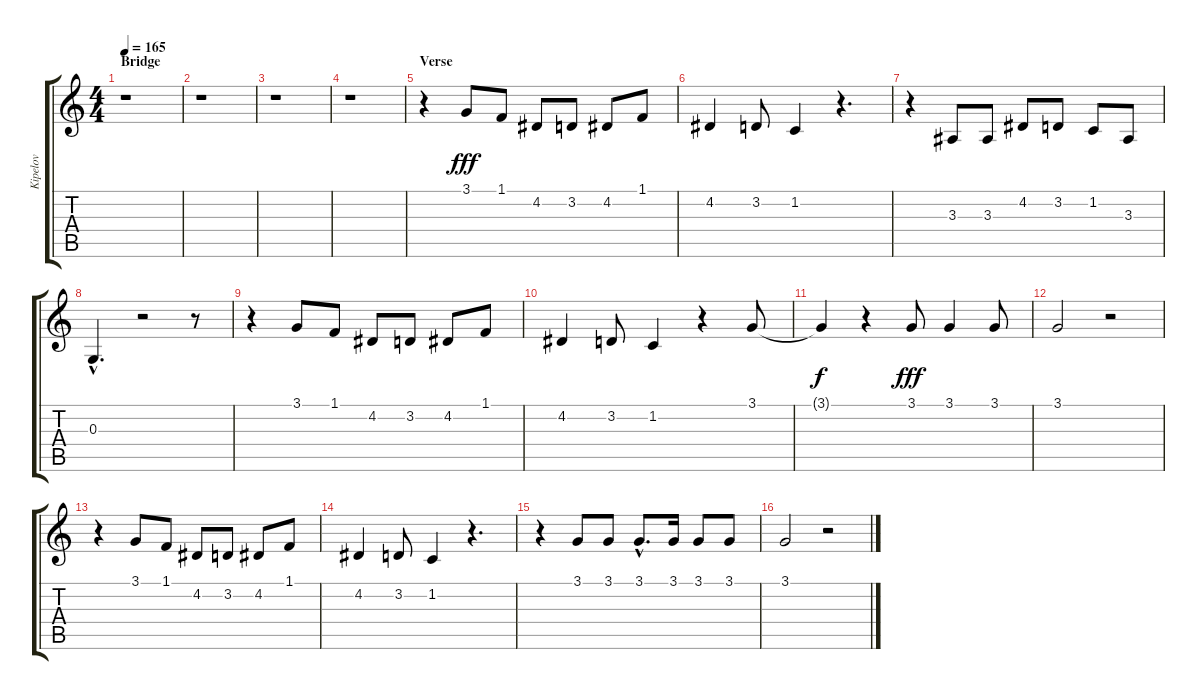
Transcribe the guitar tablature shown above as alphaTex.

\track ("Kipelov" "Kipelov") {instrument tenorsax}
\staff {score tabs}
\tuning (E4 B3 G3 D3 A2 E2) {hide}
\ts (4 4)
\section ("" "Bridge")
\tempo 165
\clef g2
\ks c
r.1{dy f} |
r.1 |
r.1 |
r.1 |
\section ("" "Verse")
r.4 3.1.8{dy fff} 1.1.8 4.2.8 3.2.8 4.2.8 1.1.8 |
4.2.4 3.2.8 1.2.4 r.4{d} |
r.4 3.3.8 3.3.8 4.2.8 3.2.8 1.2.8 3.3.8 |
0.3{hac}.4{d} r.2 r.8 |
r.4 3.1.8 1.1.8 4.2.8 3.2.8 4.2.8 1.1.8 |
4.2.4 3.2.8 1.2.4 r.4 3.1.8 |
3.1{t}.4{dy f} r.4 3.1.8{dy fff} 3.1.4 3.1.8 |
3.1.2 r.2 |
r.4 3.1.8 1.1.8 4.2.8 3.2.8 4.2.8 1.1.8 |
4.2.4 3.2.8 1.2.4 r.4{d} |
r.4 3.1.8 3.1.8 3.1{hac}.8{d} 3.1.16 3.1.8 3.1.8 |
3.1.2 r.2
